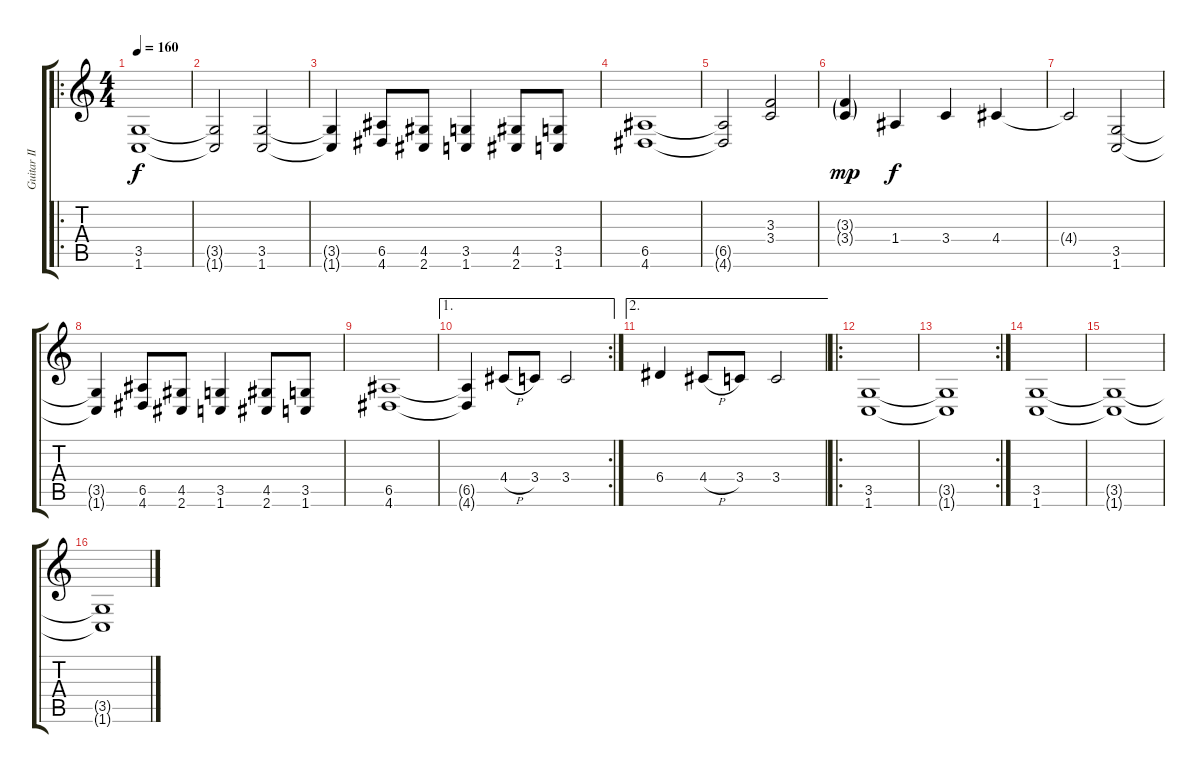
\track ("Guitar II" "Guitar II") {instrument distortionguitar}
\staff {score tabs}
\tuning (B3 Gb3 D3 A2 E2 B1) {hide}
\ro
\ts (4 4)
\tempo 160
\clef g2
\ks c
(3.5 1.6).1{dy f} |
(3.5{t} 1.6{t}).2 (3.5 1.6).2 |
(3.5{t} 1.6{t}).4 (6.5 4.6).8 (4.5 2.6).8 (3.5 1.6).4 (4.5 2.6).8 (3.5 1.6).8 |
(6.5 4.6).1 |
(6.5{t} 4.6{t}).2 (3.3 3.4).2 |
(3.3{g} 3.4{g}).4{dy mp} 1.4.4{dy f} 3.4.4 4.4.4 |
4.4{t}.2 (3.5 1.6).2 |
(3.5{t} 1.6{t}).4 (6.5 4.6).8 (4.5 2.6).8 (3.5 1.6).4 (4.5 2.6).8 (3.5 1.6).8 |
(6.5 4.6).1 |
\ae 1
\rc 2
(6.5{t} 4.6{t}).4 4.4{h}.8 3.4.8 3.4.2 |
\ae 2
6.4.4 4.4{h}.8 3.4.8 3.4.2 |
\ro
(3.5 1.6).1 |
\rc 2
(3.5{t} 1.6{t}).1 |
(3.5 1.6).1 |
(3.5{t} 1.6{t}).1 |
(3.5{t} 1.6{t}).1
